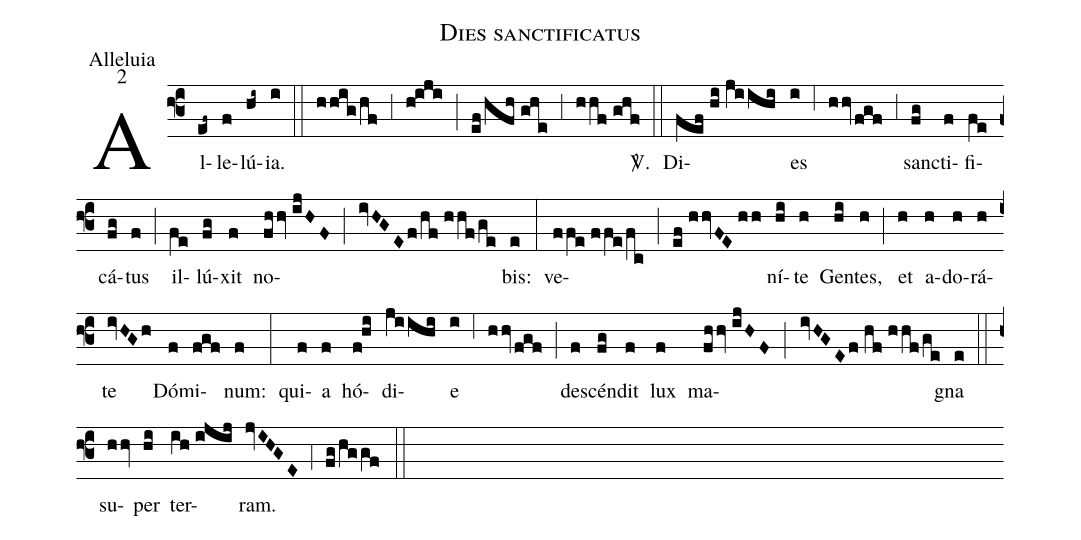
name:Dies sanctificatus;
office-part:Alleluia;
mode:2;
%%
(f3) Al(ef~)le(f)lú(hi~)ia.(i) (::) (hhig/hf) (;3) (h!iji) (;) (ef/hfh//ghe) (;3) (hhf//ghf) <sp>V/</sp>.(::) Di(fef//hi//jiihi)es(i) (;6) (hhv/fgf) (;3) san(fg)cti(f)fi(fe)cá(fg)tus(f) (;) il(fe)lú(fg)xit(f) no(fhhv//ijHF;ivHGEf/hf//hhf/ge)bis:(e) (:) ve(ffe//ffe/fc;ef//hhvFE//hh)ní(hi)te(h) Gen(hi)tes,(h) (;) et(h) a(h)do(h)rá(h)te(ivHGh) Dó(f)mi(fgf)num:(f) (:) qui(f)a(f) hó(f!hi)di(jiihi)e(i) (;6) (hhv/fgf) (;) de(f)scén(fg)dit(f) lux(f) ma(fhhv//ijHF;ivHGE/f//hf//hhf/ge)gna(e) (::) su(hhv)per(hi) ter(ih//ijij)ram.(jvIHGE) (;4) (fg/hggf) (::)
